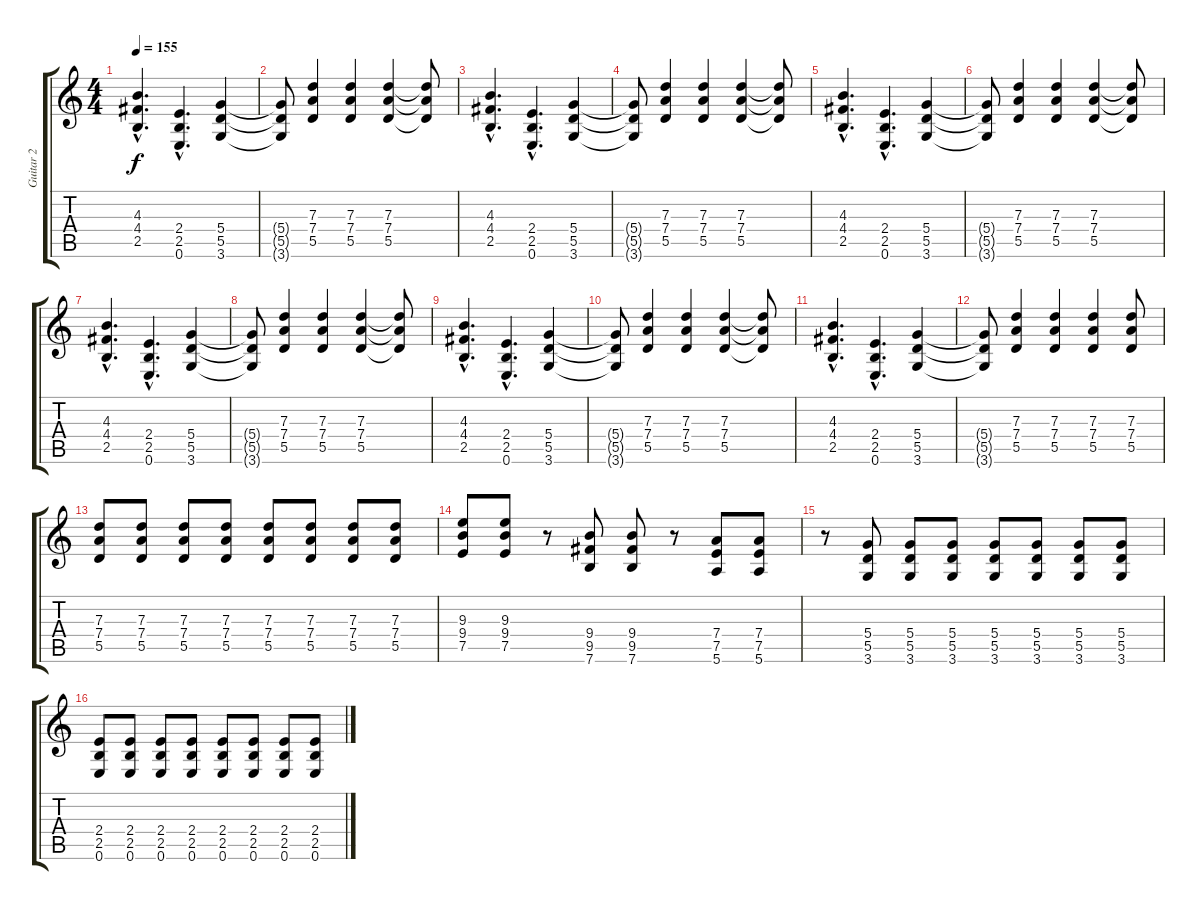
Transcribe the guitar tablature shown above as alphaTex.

\track ("Guitar 2" "Guitar 2") {instrument distortionguitar}
\staff {score tabs}
\tuning (E4 B3 G3 D3 A2 E2) {hide}
\ts (4 4)
\tempo 155
\clef g2
\ks c
(4.3{hac} 4.4{hac} 2.5{hac}).4{d dy f} (2.4{hac} 2.5{hac} 0.6{hac}).4{d} (5.4 5.5 3.6).4 |
(5.4{t} 5.5{t} 3.6{t}).8 (7.3 7.4 5.5).4 (7.3 7.4 5.5).4 (7.3 7.4 5.5).4 (7.3{t} 7.4{t} 5.5{t}).8 |
(4.3{hac} 4.4{hac} 2.5{hac}).4{d} (2.4{hac} 2.5{hac} 0.6{hac}).4{d} (5.4 5.5 3.6).4 |
(5.4{t} 5.5{t} 3.6{t}).8 (7.3 7.4 5.5).4 (7.3 7.4 5.5).4 (7.3 7.4 5.5).4 (7.3{t} 7.4{t} 5.5{t}).8 |
(4.3{hac} 4.4{hac} 2.5{hac}).4{d} (2.4{hac} 2.5{hac} 0.6{hac}).4{d} (5.4 5.5 3.6).4 |
(5.4{t} 5.5{t} 3.6{t}).8 (7.3 7.4 5.5).4 (7.3 7.4 5.5).4 (7.3 7.4 5.5).4 (7.3{t} 7.4{t} 5.5{t}).8 |
(4.3{hac} 4.4{hac} 2.5{hac}).4{d} (2.4{hac} 2.5{hac} 0.6{hac}).4{d} (5.4 5.5 3.6).4 |
(5.4{t} 5.5{t} 3.6{t}).8 (7.3 7.4 5.5).4 (7.3 7.4 5.5).4 (7.3 7.4 5.5).4 (7.3{t} 7.4{t} 5.5{t}).8 |
(4.3{hac} 4.4{hac} 2.5{hac}).4{d} (2.4{hac} 2.5{hac} 0.6{hac}).4{d} (5.4 5.5 3.6).4 |
(5.4{t} 5.5{t} 3.6{t}).8 (7.3 7.4 5.5).4 (7.3 7.4 5.5).4 (7.3 7.4 5.5).4 (7.3{t} 7.4{t} 5.5{t}).8 |
(4.3{hac} 4.4{hac} 2.5{hac}).4{d} (2.4{hac} 2.5{hac} 0.6{hac}).4{d} (5.4 5.5 3.6).4 |
(5.4{t} 5.5{t} 3.6{t}).8 (7.3 7.4 5.5).4 (7.3 7.4 5.5).4 (7.3 7.4 5.5).4 (7.3 7.4 5.5).8 |
(7.3 7.4 5.5).8 (7.3 7.4 5.5).8 (7.3 7.4 5.5).8 (7.3 7.4 5.5).8 (7.3 7.4 5.5).8 (7.3 7.4 5.5).8 (7.3 7.4 5.5).8 (7.3 7.4 5.5).8 |
(9.3 9.4 7.5).8 (9.3 9.4 7.5).8 r.8 (9.4 9.5 7.6).8 (9.4 9.5 7.6).8 r.8 (7.4 7.5 5.6).8 (7.4 7.5 5.6).8 |
r.8 (5.4 5.5 3.6).8 (5.4 5.5 3.6).8 (5.4 5.5 3.6).8 (5.4 5.5 3.6).8 (5.4 5.5 3.6).8 (5.4 5.5 3.6).8 (5.4 5.5 3.6).8 |
(2.4 2.5 0.6).8 (2.4 2.5 0.6).8 (2.4 2.5 0.6).8 (2.4 2.5 0.6).8 (2.4 2.5 0.6).8 (2.4 2.5 0.6).8 (2.4 2.5 0.6).8 (2.4 2.5 0.6).8
